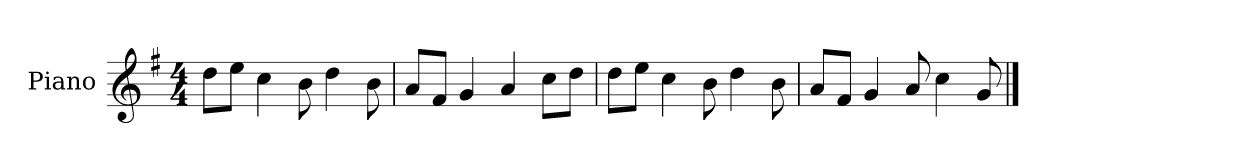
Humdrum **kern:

**kern
*part1
*staff1
*I"Piano
*I'P-no
*clefG2
*k[f#]
*M4/4
*MM90
=1
8dd\L
8ee\J
4cc\
8b\
4dd\
8b\
=2
8a/L
8f#/J
4g/
4a/
8cc\L
8dd\J
=3
8dd\L
8ee\J
4cc\
8b\
4dd\
8b\
=4
8a/L
8f#/J
4g/
8a/
4cc\
8g/
==
*-
